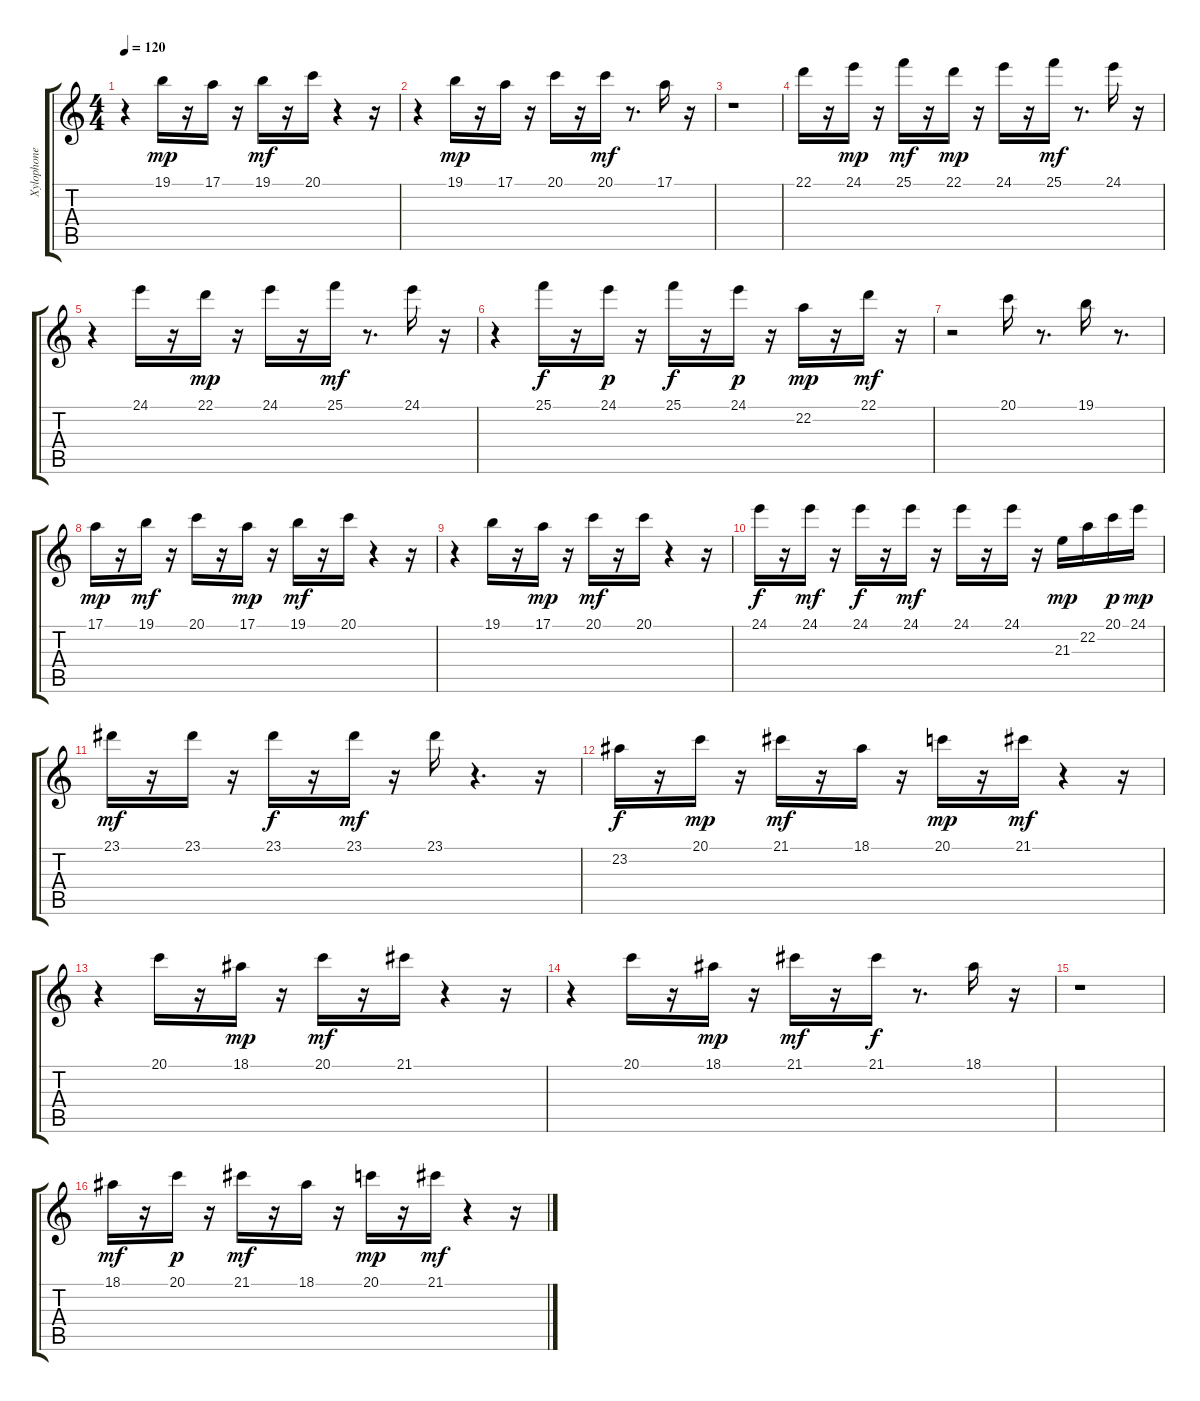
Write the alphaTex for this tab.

\track ("Xylophone" "Xylophone") {instrument xylophone}
\staff {score tabs}
\tuning (E4 B3 G3 D3 A2 E2) {hide}
\ts (4 4)
\tempo 120
\clef g2
\ks c
r.4{dy mf} 19.1.16{dy mp} r.16 17.1.16 r.16 19.1.16{dy mf} r.16 20.1.16 r.4 r.16 |
r.4 19.1.16{dy mp} r.16 17.1.16 r.16 20.1.16 r.16 20.1.16{dy mf} r.8{d} 17.1.16 r.16 |
r.1 |
22.1.16 r.16 24.1.16{dy mp} r.16 25.1.16{dy mf} r.16 22.1.16{dy mp} r.16 24.1.16 r.16 25.1.16{dy mf} r.8{d} 24.1.16 r.16 |
r.4 24.1.16 r.16 22.1.16{dy mp} r.16 24.1.16 r.16 25.1.16{dy mf} r.8{d} 24.1.16 r.16 |
r.4 25.1.16{dy f} r.16 24.1.16{dy p} r.16 25.1.16{dy f} r.16 24.1.16{dy p} r.16 22.2.16{dy mp} r.16 22.1.16{dy mf} r.16 |
r.2 20.1.16 r.8{d} 19.1.16 r.8{d} |
17.1.16{dy mp} r.16 19.1.16{dy mf} r.16 20.1.16 r.16 17.1.16{dy mp} r.16 19.1.16{dy mf} r.16 20.1.16 r.4 r.16 |
r.4 19.1.16 r.16 17.1.16{dy mp} r.16 20.1.16{dy mf} r.16 20.1.16 r.4 r.16 |
24.1.16{dy f} r.16 24.1.16{dy mf} r.16 24.1.16{dy f} r.16 24.1.16{dy mf} r.16 24.1.16 r.16 24.1.16 r.16 21.3.16{dy mp} 22.2.16 20.1.16{dy p} 24.1.16{dy mp} |
23.1.16{dy mf} r.16 23.1.16 r.16 23.1.16{dy f} r.16 23.1.16{dy mf} r.16 23.1.16 r.4{d} r.16 |
23.2.16{dy f} r.16 20.1.16{dy mp} r.16 21.1.16{dy mf} r.16 18.1.16 r.16 20.1.16{dy mp} r.16 21.1.16{dy mf} r.4 r.16 |
r.4 20.1.16 r.16 18.1.16{dy mp} r.16 20.1.16{dy mf} r.16 21.1.16 r.4 r.16 |
r.4 20.1.16 r.16 18.1.16{dy mp} r.16 21.1.16{dy mf} r.16 21.1.16{dy f} r.8{d} 18.1.16 r.16 |
r.1 |
18.1.16{dy mf} r.16 20.1.16{dy p} r.16 21.1.16{dy mf} r.16 18.1.16 r.16 20.1.16{dy mp} r.16 21.1.16{dy mf} r.4 r.16
